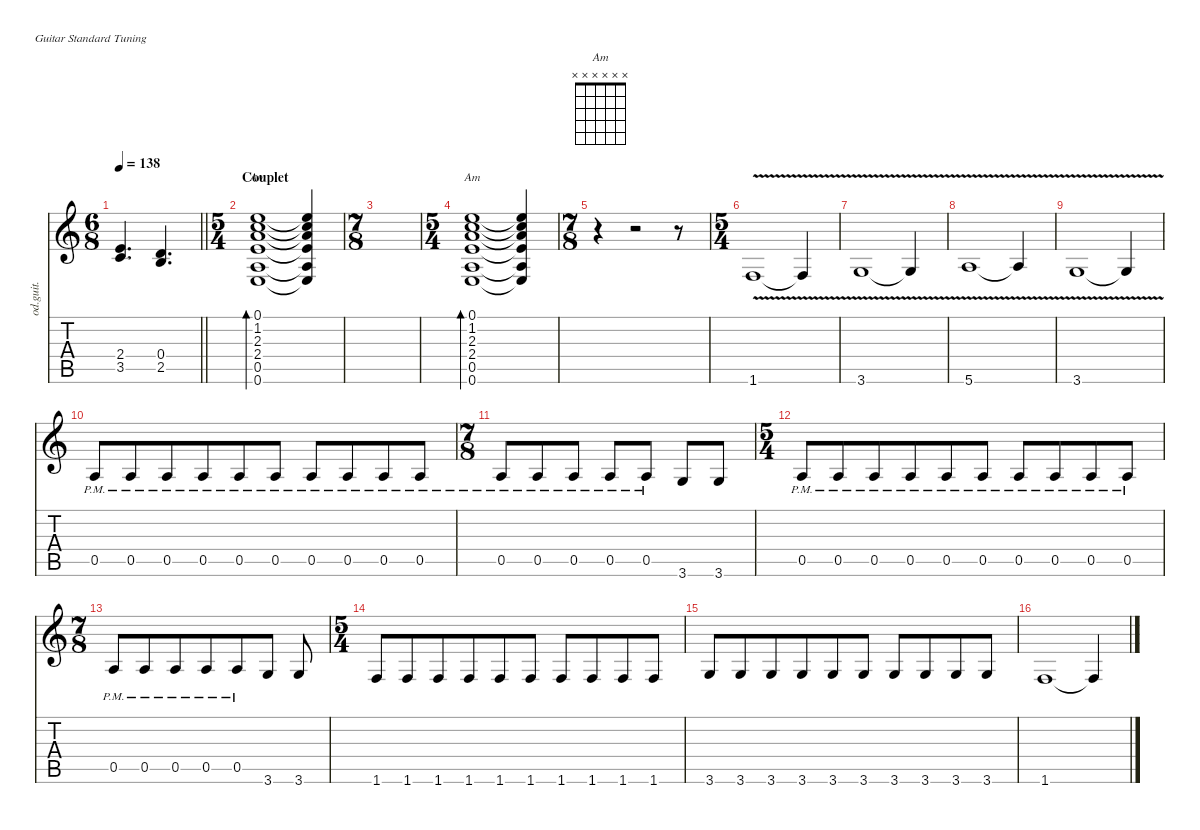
\defaultSystemsLayout 4
\hideDynamics
\bracketExtendMode nobrackets
\track ("Hichem" "od.guit.") {instrument overdrivenguitar}
\staff {score tabs}
\tuning (E4 B3 G3 D3 A2 E2)
\chord ("Am" x x x x x x)
\ts (6 8)
\tempo 138
\clef g2
\barLineRight lightlight
\ks aminor
(2.4 3.5).4{d dy f beam Up} (0.4 2.5).4{d beam Up} |
\ts (5 4)
\beaming (8 6 4)
\section ("" "Couplet")
(0.1 1.2 2.3 2.4 0.5 0.6).1{bd 480 ch "Am" instrument electricguitarclean} (0.1{t} 1.2{t} 2.3{t} 2.4{t} 0.5{t} 0.6{t}).4 |
\ts (7 8)
\beaming (8 3 2 2)
|
\ts (5 4)
\beaming (8 6 4)
(0.1 1.2 2.3 2.4 0.5 0.6).1{bd 480 ch "Am"} (0.1{t} 1.2{t} 2.3{t} 2.4{t} 0.5{t} 0.6{t}).4 |
\ts (7 8)
\beaming (8 6 4)
r.4 r.2 r.8 |
\ts (5 4)
\beaming (8 6 4)
1.6{v}.1{instrument overdrivenguitar} 1.6{v t}.4 |
3.6{v}.1 3.6{v t}.4 |
5.6{v}.1 5.6{v t}.4 |
3.6{v}.1 3.6{v t}.4 |
0.5{pm}.8 0.5{pm}.8{dy mf} 0.5{pm}.8 0.5{pm}.8 0.5{pm}.8 0.5{pm}.8{dy f} 0.5{pm}.8{dy mf} 0.5{pm}.8 0.5{pm}.8 0.5{pm}.8 |
\ts (7 8)
\beaming (8 3 2 2)
0.5{pm}.8 0.5{pm}.8{dy mp} 0.5{pm}.8 0.5{pm}.8 0.5{pm}.8 3.6.8 3.6.8 |
\ts (5 4)
\beaming (8 6 4)
0.5{pm}.8{dy f} 0.5{pm}.8{dy mf} 0.5{pm}.8 0.5{pm}.8 0.5{pm}.8 0.5{pm}.8{dy f} 0.5{pm}.8{dy mf} 0.5{pm}.8 0.5{pm}.8 0.5{pm}.8 |
\ts (7 8)
\beaming (8 6 4)
0.5{pm}.8 0.5{pm}.8{dy mp} 0.5{pm}.8 0.5{pm}.8 0.5{pm}.8 3.6.8 3.6.8 |
\ts (5 4)
\beaming (8 6 4)
1.6.8{dy f} 1.6.8{dy mp} 1.6.8 1.6.8 1.6.8{dy mf} 1.6.8{dy f} 1.6.8{dy mf} 1.6.8 1.6.8 1.6.8 |
3.6.8{dy f} 3.6.8{dy mf} 3.6.8 3.6.8 3.6.8 3.6.8{dy f} 3.6.8{dy mf} 3.6.8 3.6.8 3.6.8 |
1.6.1{dy f} 1.6{t}.4
